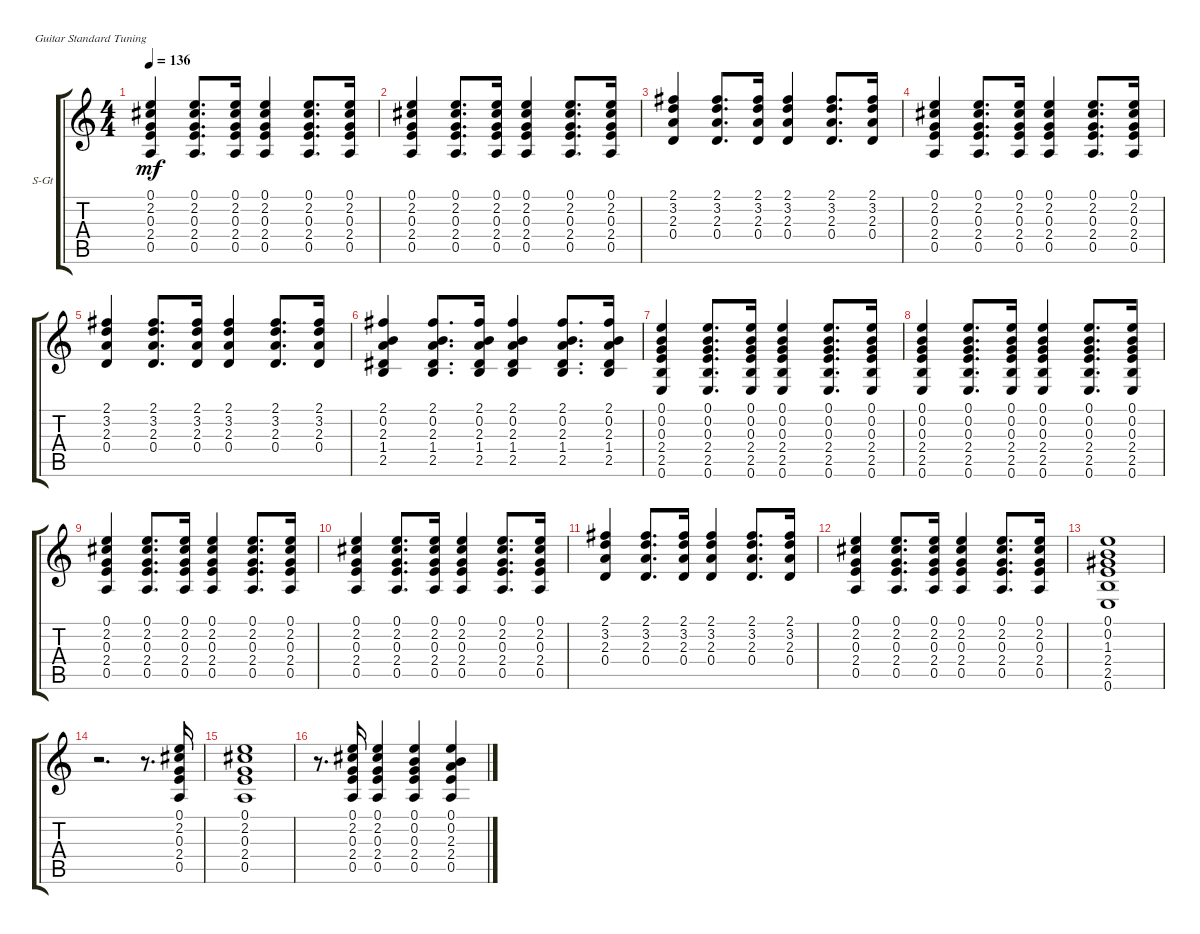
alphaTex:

\defaultSystemsLayout 4
\bracketExtendMode groupsimilarinstruments
\firstSystemTrackNameOrientation horizontal
\otherSystemsTrackNameOrientation horizontal
\track ("Steel Guitar" "S-Gt") {instrument acousticguitarsteel}
\staff {score tabs}
\tuning (E4 B3 G3 D3 A2 E2)
\ts (4 4)
\tempo 136
\clef g2
\ks c
(0.5 2.4 0.3 2.2 0.1).4{dy mf} (0.5 2.4 0.3 2.2 0.1).8{d} (0.5 2.4 0.3 2.2 0.1).16 (0.5 2.4 0.3 2.2 0.1).4 (0.5 2.4 0.3 2.2 0.1).8{d} (0.5 2.4 0.3 2.2 0.1).16 |
(0.5 2.4 0.3 2.2 0.1).4 (0.5 2.4 0.3 2.2 0.1).8{d} (0.5 2.4 0.3 2.2 0.1).16 (0.5 2.4 0.3 2.2 0.1).4 (0.5 2.4 0.3 2.2 0.1).8{d} (0.5 2.4 0.3 2.2 0.1).16 |
(0.4 2.3 3.2 2.1).4 (0.4 2.3 3.2 2.1).8{d} (0.4 2.3 3.2 2.1).16 (0.4 2.3 3.2 2.1).4 (0.4 2.3 3.2 2.1).8{d} (0.4 2.3 3.2 2.1).16 |
(0.5 2.4 0.3 2.2 0.1).4 (0.5 2.4 0.3 2.2 0.1).8{d} (0.5 2.4 0.3 2.2 0.1).16 (0.5 2.4 0.3 2.2 0.1).4 (0.5 2.4 0.3 2.2 0.1).8{d} (0.5 2.4 0.3 2.2 0.1).16 |
(0.4 2.3 3.2 2.1).4 (0.4 2.3 3.2 2.1).8{d} (0.4 2.3 3.2 2.1).16 (0.4 2.3 3.2 2.1).4 (0.4 2.3 3.2 2.1).8{d} (0.4 2.3 3.2 2.1).16 |
(2.5 1.4 2.3 0.2 2.1).4 (2.5 1.4 2.3 0.2 2.1).8{d} (2.5 1.4 2.3 0.2 2.1).16 (2.5 1.4 2.3 0.2 2.1).4 (2.5 1.4 2.3 0.2 2.1).8{d} (2.5 1.4 2.3 0.2 2.1).16 |
(0.6 2.5 2.4 0.3 0.2 0.1).4 (0.6 2.5 2.4 0.3 0.2 0.1).8{d} (0.6 2.5 2.4 0.3 0.2 0.1).16 (0.6 2.5 2.4 0.3 0.2 0.1).4 (0.6 2.5 2.4 0.3 0.2 0.1).8{d} (0.6 2.5 2.4 0.3 0.2 0.1).16 |
(0.6 2.5 2.4 0.3 0.2 0.1).4 (0.6 2.5 2.4 0.3 0.2 0.1).8{d} (0.6 2.5 2.4 0.3 0.2 0.1).16 (0.6 2.5 2.4 0.3 0.2 0.1).4 (0.6 2.5 2.4 0.3 0.2 0.1).8{d} (0.6 2.5 2.4 0.3 0.2 0.1).16 |
(0.5 2.4 0.3 2.2 0.1).4 (0.5 2.4 0.3 2.2 0.1).8{d} (0.5 2.4 0.3 2.2 0.1).16 (0.5 2.4 0.3 2.2 0.1).4 (0.5 2.4 0.3 2.2 0.1).8{d} (0.5 2.4 0.3 2.2 0.1).16 |
(0.5 2.4 0.3 2.2 0.1).4 (0.5 2.4 0.3 2.2 0.1).8{d} (0.5 2.4 0.3 2.2 0.1).16 (0.5 2.4 0.3 2.2 0.1).4 (0.5 2.4 0.3 2.2 0.1).8{d} (0.5 2.4 0.3 2.2 0.1).16 |
\scale
0.340617 (0.4 2.3 3.2 2.1).4 (0.4 2.3 3.2 2.1).8{d} (0.4 2.3 3.2 2.1).16 (0.4 2.3 3.2 2.1).4 (0.4 2.3 3.2 2.1).8{d} (0.4 2.3 3.2 2.1).16 |
\scale
0.404438 (0.5 2.4 0.3 2.2 0.1).4 (0.5 2.4 0.3 2.2 0.1).8{d} (0.5 2.4 0.3 2.2 0.1).16 (0.5 2.4 0.3 2.2 0.1).4 (0.5 2.4 0.3 2.2 0.1).8{d} (0.5 2.4 0.3 2.2 0.1).16 |
\scale
0.253624 (0.6 2.5 2.4 1.3 0.2 0.1).1 |
\scale
0.418486 r.2{d} r.8{d} (0.5 2.4 0.3 2.2 0.1).16 |
\scale
0.263496 (0.5 2.4 0.3 2.2 0.1).1 |
\scale
0.316383 r.8{d} (0.5 2.4 0.3 2.2 0.1).16 (0.5 2.4 0.3 2.2 0.1).4 (0.5 2.4 0.3 0.2 0.1).4 (0.5 2.4 2.3 0.2 0.1).4
